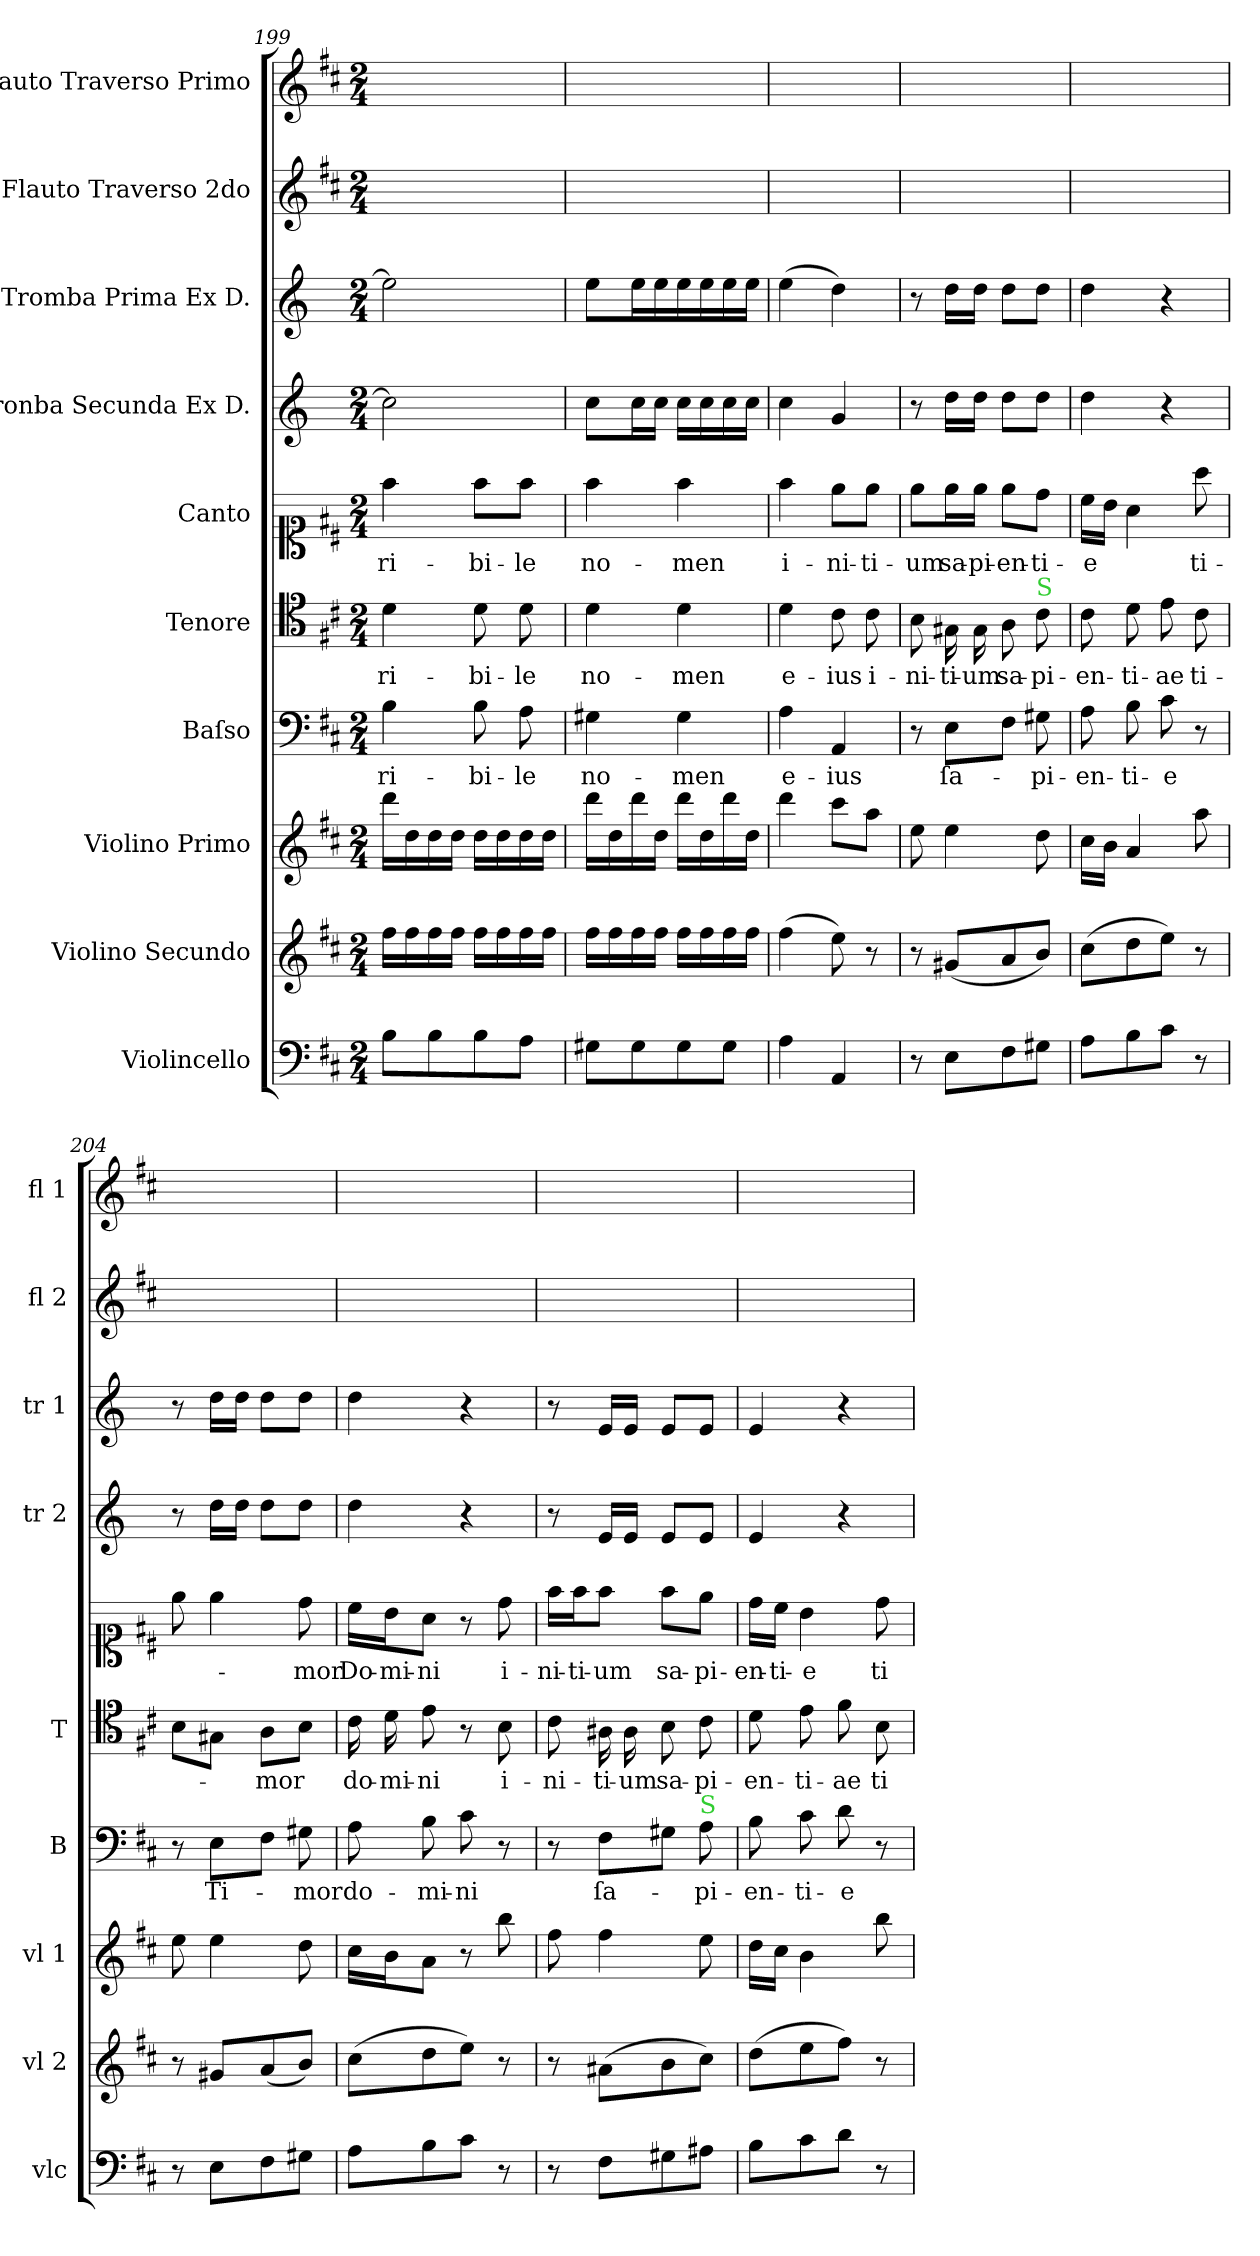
**kern	**kern	**kern	**kern	**text	**kern	**text	**kern	**text	**kern	**kern	**kern	**kern
*part10	*part9	*part8	*part7	*part7	*part6	*part6	*part5	*part5	*part4	*part3	*part2	*part1
*staff10	*staff9	*staff8	*staff7	*staff7	*staff6	*staff6	*staff5	*staff5	*staff4	*staff3	*staff2	*staff1
*I"Violincello	*I"Violino Secundo	*I"Violino Primo	*I"Baſso	*	*I"Tenore	*	*I"Canto	*	*I"Tronba Secunda Ex D.	*I"Tromba Prima Ex D.	*I"Flauto Traverso 2do	*I"Flauto Traverso Primo
*I'vlc	*I'vl 2	*I'vl 1	*I'B	*	*I'T	*	*	*	*I'tr 2	*I'tr 1	*I'fl 2	*I'fl 1
*clefF4	*clefG2	*clefG2	*clefF4	*	*clefC4	*	*clefC1	*	*clefG2	*clefG2	*clefG2	*clefG2
*	*	*	*	*	*	*	*	*	*ITrd-1c-2	*ITrd-1c-2	*	*
*k[f#c#]	*k[f#c#]	*k[f#c#]	*k[f#c#]	*	*k[f#c#]	*	*k[f#c#]	*	*k[f#c#]	*k[f#c#]	*k[f#c#]	*k[f#c#]
*D:	*D:	*D:	*D:	*	*D:	*	*D:	*	*	*	*D:	*D:
*M2/4	*M2/4	*M2/4	*M2/4	*	*M2/4	*	*M2/4	*	*M2/4	*M2/4	*M2/4	*M2/4
=199	=199	=199	=199	=199	=199	=199	=199	=199	=199	=199	=199	=199
8B\L	16ff#\LL	16ddd\LL	4B\	-ri-	4d\	-ri-	4ff#\	-ri-	2dd\]	2ff#\]	2ryy	2ryy
.	16ff#\	16dd\	.	.	.	.	.	.	.	.	.	.
8B\	16ff#\	16dd\	.	.	.	.	.	.	.	.	.	.
.	16ff#\JJ	16dd\JJ	.	.	.	.	.	.	.	.	.	.
8B\	16ff#\LL	16dd\LL	8B\	-bi-	8d\	-bi-	8ff#\L	-bi-	.	.	.	.
.	16ff#\	16dd\	.	.	.	.	.	.	.	.	.	.
8A\J	16ff#\	16dd\	8A\	-le	8d\	-le	8ff#\J	-le	.	.	.	.
.	16ff#\JJ	16dd\JJ	.	.	.	.	.	.	.	.	.	.
=200	=200	=200	=200	=200	=200	=200	=200	=200	=200	=200	=200	=200
8G#X\L	16ff#\LL	16ddd\LL	4G#X\	no-	4d\	no-	4ff#\	no-	8dd\L	8ff#\L	2ryy	2ryy
.	16ff#\	16dd\	.	.	.	.	.	.	.	.	.	.
8G#\	16ff#\	16ddd\	.	.	.	.	.	.	16dd\L	16ff#\L	.	.
.	16ff#\JJ	16dd\JJ	.	.	.	.	.	.	16dd\JJ	16ff#\	.	.
8G#\	16ff#\LL	16ddd\LL	4G#\	-men	4d\	-men	4ff#\	-men	16dd\LL	16ff#\	.	.
.	16ff#\	16dd\	.	.	.	.	.	.	16dd\	16ff#\	.	.
8G#\J	16ff#\	16ddd\	.	.	.	.	.	.	16dd\	16ff#\	.	.
.	16ff#\JJ	16dd\JJ	.	.	.	.	.	.	16dd\JJ	16ff#\JJ	.	.
=201	=201	=201	=201	=201	=201	=201	=201	=201	=201	=201	=201	=201
4A\	(4ff#\	4ddd\	4A\	e-	4d\	e-	4ff#\	i-	4dd\	(4ff#\	2ryy	2ryy
4AA/	8ee\)	8ccc#\L	4AA/	-ius	8c#\	-ius	8ee\L	-ni-	4a/	4ee\)	.	.
.	8r	8aa\J	.	.	8c#\	i-	8ee\J	-ti-	.	.	.	.
=202	=202	=202	=202	=202	=202	=202	=202	=202	=202	=202	=202	=202
8r	8r	8ee\	8r	.	8B\	-ni-	8ee\L	-um	8r	8r	2ryy	2ryy
8E\L	(8g#X/L	4ee\	8E\L	ſa-	16G#X\	-ti-	16ee\L	sa-	16ee\LL	16ee\LL	.	.
.	.	.	.	.	16G#\	-um	16ee\JJ	-pi-	16ee\JJ	16ee\JJ	.	.
8F#\	8a/	.	8F#\J	.	8A\	sa-	8ee\L	-en-	8ee\L	8ee\L	.	.
!	!	!	!	!	!LO:TX:a:color=limegreen:t=S	!	!	!	!	!	!	!
8G#X\J	8b/J)	8dd\	8G#X\	-pi-	8c#\	-pi-	8dd\J	-ti-	8ee\J	8ee\J	.	.
=203	=203	=203	=203	=203	=203	=203	=203	=203	=203	=203	=203	=203
8A\L	(8cc#\L	16cc#\LL	8A\	-en-	8c#\	-en-	16cc#\LL	-e	4ee\	4ee\	2ryy	2ryy
.	.	16b\JJ	.	.	.	.	16b\JJ	.	.	.	.	.
8B\	8dd\	4a/	8B\	-ti-	8d\	-ti-	4a\	.	.	.	.	.
8c#\J	8ee\J)	.	8c#\	-e	8e\	-ae	.	.	4r	4r	.	.
8r	8r	8aa\	8r	.	8c#\	ti-	8aa\	ti-	.	.	.	.
=204	=204	=204	=204	=204	=204	=204	=204	=204	=204	=204	=204	=204
8r	8r	8ee\	8r	.	8B\L	.	8ee\	.	8r	8r	2ryy	2ryy
8E\L	8g#X/L	4ee\	8E\L	Ti-	8G#X\J	.	4ee\	.	16ee\LL	16ee\LL	.	.
.	.	.	.	.	.	.	.	.	16ee\JJ	16ee\JJ	.	.
8F#\	(8a/	.	8F#\J	.	8A\L	-mor	.	.	8ee\L	8ee\L	.	.
8G#X\J	8b/J)	8dd\	8G#X\	-mor	8B\J	.	8dd\	-mor	8ee\J	8ee\J	.	.
=205	=205	=205	=205	=205	=205	=205	=205	=205	=205	=205	=205	=205
8A\L	(8cc#\L	16cc#\LL	8A\	do-	16c#\	do-	16cc#\LL	Do-	4ee\	4ee\	2ryy	2ryy
.	.	16b\J	.	.	16d\	-mi-	16b\J	-mi-	.	.	.	.
8B\	8dd\	8a\J	8B\	-mi-	8e\	-ni	8a\J	-ni	.	.	.	.
8c#\J	8ee\J)	8r	8c#\	-ni	8r	.	8r	.	4r	4r	.	.
8r	8r	8bb\	8r	.	8B\	i-	8dd\	i-	.	.	.	.
=206	=206	=206	=206	=206	=206	=206	=206	=206	=206	=206	=206	=206
8r	8r	8ff#\	8r	.	8c#\	-ni-	16ff#\LL	-ni-	8r	8r	2ryy	2ryy
.	.	.	.	.	.	.	16ff#\J	-ti-	.	.	.	.
8F#\L	(8a#X\L	4ff#\	8F#\L	ſa-	16A#X\	-ti-	8ff#\J	-um	16f#/LL	16f#/LL	.	.
.	.	.	.	.	16A#\	-um	.	.	16f#/JJ	16f#/JJ	.	.
8G#X\	8b\	.	8G#X\J	.	8B\	sa-	8ff#\L	sa-	8f#/L	8f#/L	.	.
!	!	!	!LO:TX:a:color=limegreen:t=S	!	!	!	!	!	!	!	!	!
8A#X\J	8cc#\J)	8ee\	8A\	-pi-	8c#\	-pi-	8ee\J	-pi-	8f#/J	8f#/J	.	.
=207	=207	=207	=207	=207	=207	=207	=207	=207	=207	=207	=207	=207
8B\L	(8dd\L	16dd\LL	8B\	-en-	8d\	-en-	16dd\LL	-en-	4f#/	4f#/	2ryy	2ryy
.	.	16cc#\JJ	.	.	.	.	16cc#\JJ	-ti-	.	.	.	.
8c#\	8ee\	4b\	8c#\	-ti-	8e\	-ti-	4b\	-e	.	.	.	.
8d\J	8ff#\J)	.	8d\	-e	8f#\	-ae	.	.	4r	4r	.	.
8r	8r	8bb\	8r	.	8B\	ti-	8dd\	ti-	.	.	.	.
=	=	=	=	=	=	=	=	=	=	=	=	=
*-	*-	*-	*-	*-	*-	*-	*-	*-	*-	*-	*-	*-
